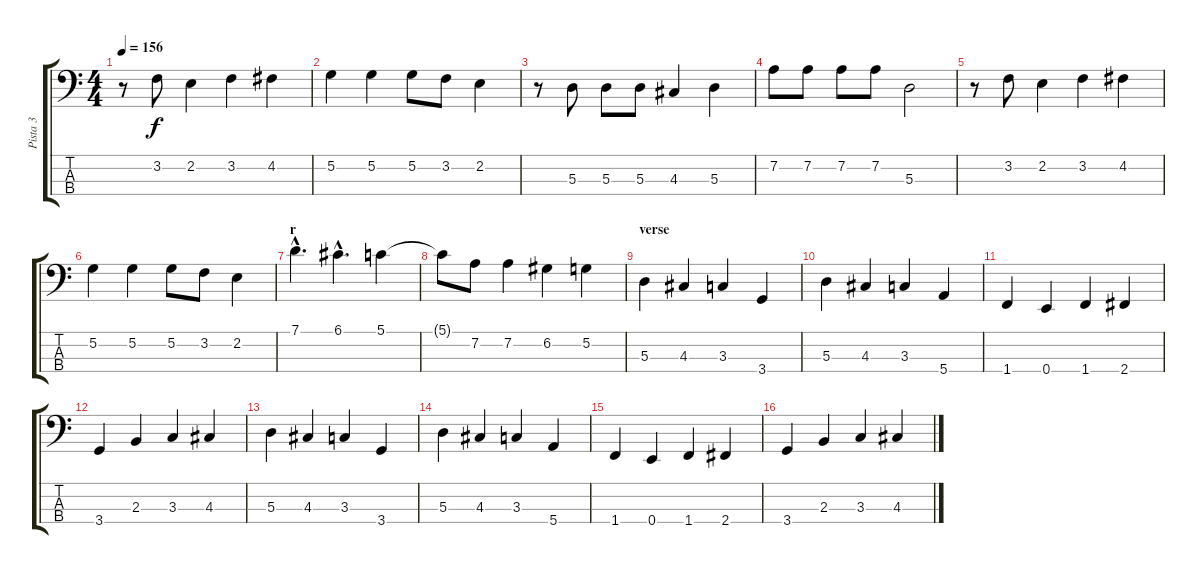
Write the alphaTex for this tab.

\track ("Pista 3" "Pista 3") {instrument electricbassfinger}
\staff {score tabs}
\tuning (G2 D2 A1 E1) {hide}
\ts (4 4)
\tempo 156
\clef f4
\ks c
r.8{dy f} 3.2.8 2.2.4 3.2.4 4.2.4 |
5.2.4 5.2.4 5.2.8 3.2.8 2.2.4 |
r.8 5.3.8 5.3.8 5.3.8 4.3.4 5.3.4 |
7.2.8 7.2.8 7.2.8 7.2.8 5.3.2 |
r.8 3.2.8 2.2.4 3.2.4 4.2.4 |
5.2.4 5.2.4 5.2.8 3.2.8 2.2.4 |
\section ("" "r")
7.1{hac}.4{d} 6.1{hac}.4{d} 5.1.4 |
5.1{t}.8 7.2.8 7.2.4 6.2.4 5.2.4 |
\section ("" "verse")
5.3.4 4.3.4 3.3.4 3.4.4 |
5.3.4 4.3.4 3.3.4 5.4.4 |
1.4.4 0.4.4 1.4.4 2.4.4 |
3.4.4 2.3.4 3.3.4 4.3.4 |
5.3.4 4.3.4 3.3.4 3.4.4 |
5.3.4 4.3.4 3.3.4 5.4.4 |
1.4.4 0.4.4 1.4.4 2.4.4 |
3.4.4 2.3.4 3.3.4 4.3.4
